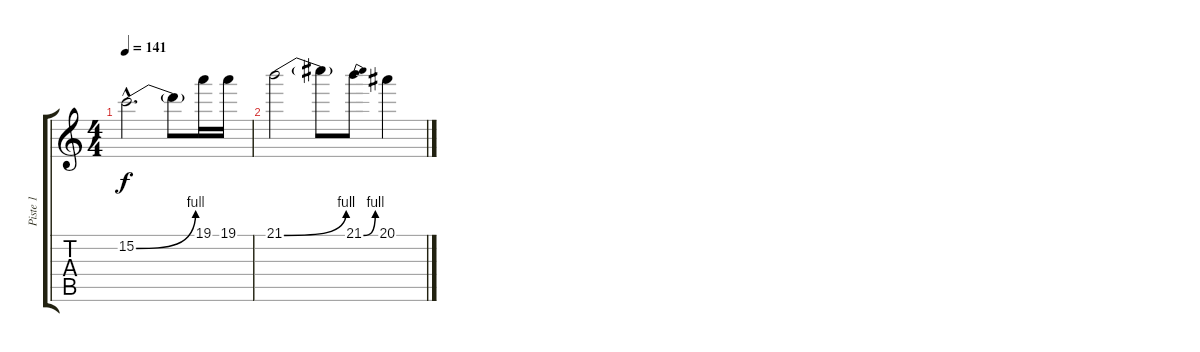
\track ("Piste 1" "Piste 1") {instrument acousticguitarnylon}
\staff {score tabs}
\tuning (D4 A3 F3 C3 G2 D2) {hide}
\ts (4 4)
\tempo 141
\clef g2
\ks c
15.2{be (bend 0 0 60 4) hac}.2{d dy f} 15.2{t}.8 19.1.16 19.1.16 |
21.1{be (bend 0 0 60 4)}.2 21.1{t}.8 21.1{be (bend 0 0 60 4)}.8 20.1.4
